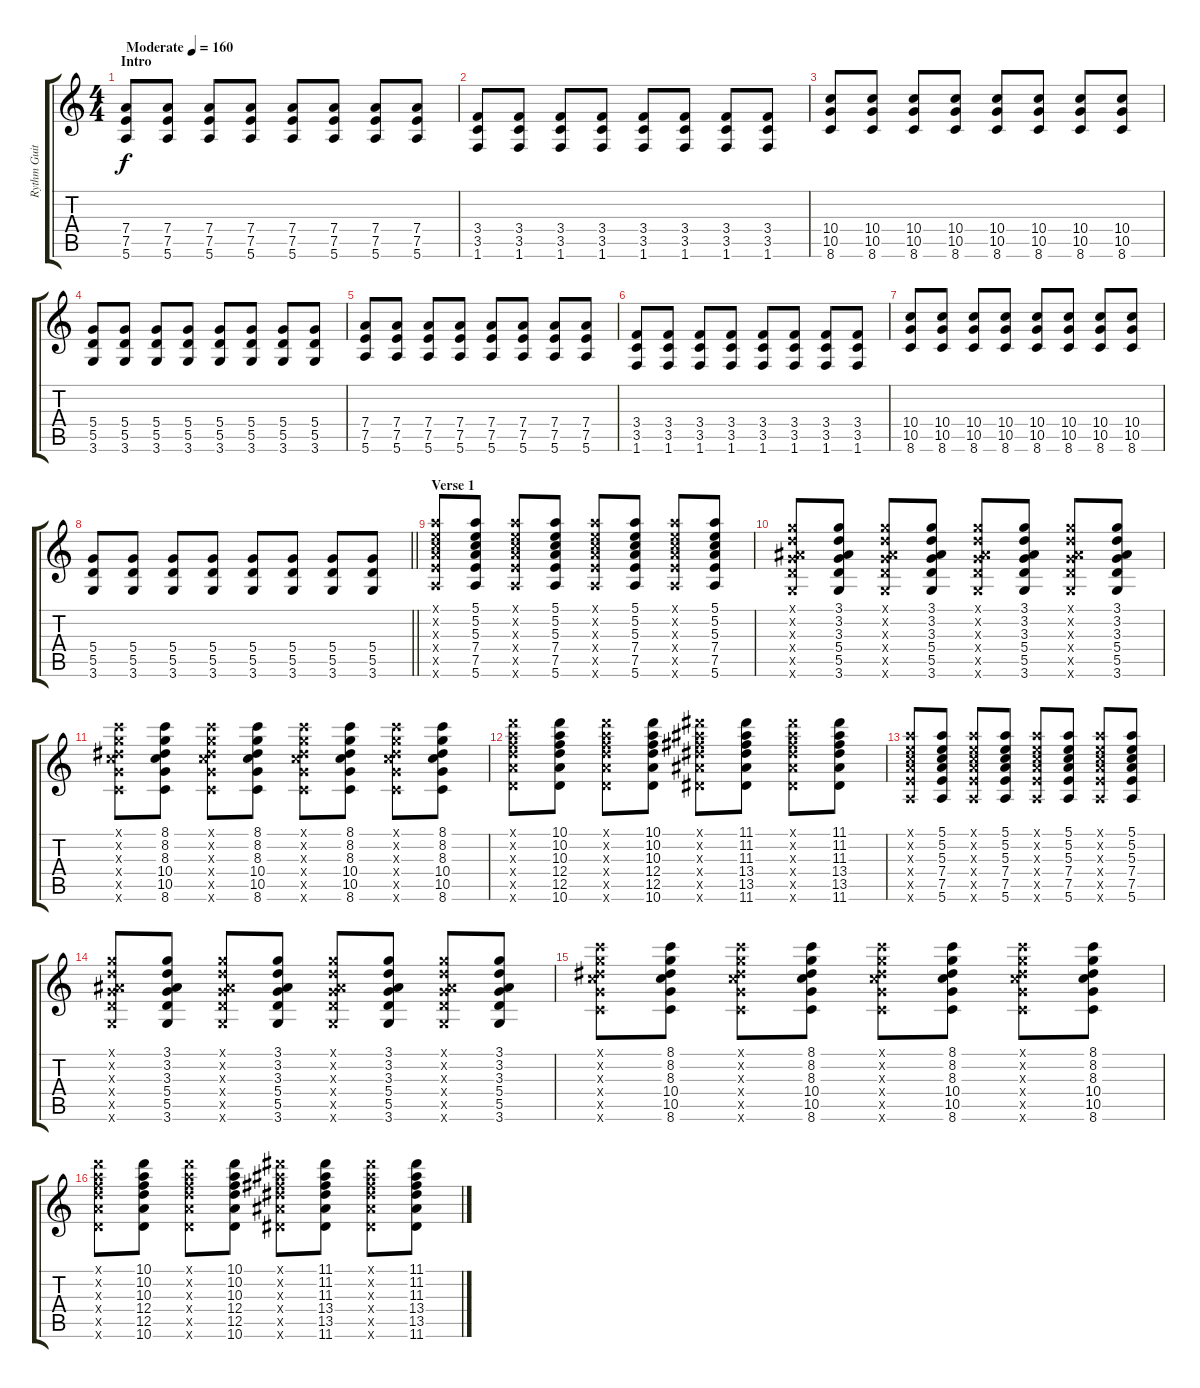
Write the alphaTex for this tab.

\track ("Rythm Guitar" "Rythm Guit") {instrument overdrivenguitar}
\staff {score tabs}
\tuning (E4 B3 G3 D3 A2 E2) {hide}
\ts (4 4)
\section ("" "Intro")
\tempo (160 "Moderate")
\clef g2
\ks c
(7.4 7.5 5.6).8{dy f instrument overdrivenguitar} (7.4 7.5 5.6).8 (7.4 7.5 5.6).8 (7.4 7.5 5.6).8 (7.4 7.5 5.6).8 (7.4 7.5 5.6).8 (7.4 7.5 5.6).8 (7.4 7.5 5.6).8 |
(3.4 3.5 1.6).8 (3.4 3.5 1.6).8 (3.4 3.5 1.6).8 (3.4 3.5 1.6).8 (3.4 3.5 1.6).8 (3.4 3.5 1.6).8 (3.4 3.5 1.6).8 (3.4 3.5 1.6).8 |
(10.4 10.5 8.6).8 (10.4 10.5 8.6).8 (10.4 10.5 8.6).8 (10.4 10.5 8.6).8 (10.4 10.5 8.6).8 (10.4 10.5 8.6).8 (10.4 10.5 8.6).8 (10.4 10.5 8.6).8 |
(5.4 5.5 3.6).8 (5.4 5.5 3.6).8 (5.4 5.5 3.6).8 (5.4 5.5 3.6).8 (5.4 5.5 3.6).8 (5.4 5.5 3.6).8 (5.4 5.5 3.6).8 (5.4 5.5 3.6).8 |
(7.4 7.5 5.6).8 (7.4 7.5 5.6).8 (7.4 7.5 5.6).8 (7.4 7.5 5.6).8 (7.4 7.5 5.6).8 (7.4 7.5 5.6).8 (7.4 7.5 5.6).8 (7.4 7.5 5.6).8 |
(3.4 3.5 1.6).8 (3.4 3.5 1.6).8 (3.4 3.5 1.6).8 (3.4 3.5 1.6).8 (3.4 3.5 1.6).8 (3.4 3.5 1.6).8 (3.4 3.5 1.6).8 (3.4 3.5 1.6).8 |
(10.4 10.5 8.6).8 (10.4 10.5 8.6).8 (10.4 10.5 8.6).8 (10.4 10.5 8.6).8 (10.4 10.5 8.6).8 (10.4 10.5 8.6).8 (10.4 10.5 8.6).8 (10.4 10.5 8.6).8 |
\barLineRight lightlight
(5.4 5.5 3.6).8 (5.4 5.5 3.6).8 (5.4 5.5 3.6).8 (5.4 5.5 3.6).8 (5.4 5.5 3.6).8 (5.4 5.5 3.6).8 (5.4 5.5 3.6).8 (5.4 5.5 3.6).8 |
\section ("" "Verse 1")
(5.1{x} 5.2{x} 5.3{x} 7.4{x} 7.5{x} 5.6{x}).8 (5.1 5.2 5.3 7.4 7.5 5.6).8 (5.1{x} 5.2{x} 5.3{x} 7.4{x} 7.5{x} 5.6{x}).8 (5.1 5.2 5.3 7.4 7.5 5.6).8 (5.1{x} 5.2{x} 5.3{x} 7.4{x} 7.5{x} 5.6{x}).8 (5.1 5.2 5.3 7.4 7.5 5.6).8 (5.1{x} 5.2{x} 5.3{x} 7.4{x} 7.5{x} 5.6{x}).8 (5.1 5.2 5.3 7.4 7.5 5.6).8 |
(3.1{x} 3.2{x} 3.3{x} 5.4{x} 5.5{x} 3.6{x}).8 (3.1 3.2 3.3 5.4 5.5 3.6).8 (3.1{x} 3.2{x} 3.3{x} 5.4{x} 5.5{x} 3.6{x}).8 (3.1 3.2 3.3 5.4 5.5 3.6).8 (3.1{x} 3.2{x} 3.3{x} 5.4{x} 5.5{x} 3.6{x}).8 (3.1 3.2 3.3 5.4 5.5 3.6).8 (3.1{x} 3.2{x} 3.3{x} 5.4{x} 5.5{x} 3.6{x}).8 (3.1 3.2 3.3 5.4 5.5 3.6).8 |
(8.1{x} 8.2{x} 8.3{x} 10.4{x} 10.5{x} 8.6{x}).8 (8.1 8.2 8.3 10.4 10.5 8.6).8 (8.1{x} 8.2{x} 8.3{x} 10.4{x} 10.5{x} 8.6{x}).8 (8.1 8.2 8.3 10.4 10.5 8.6).8 (8.1{x} 8.2{x} 8.3{x} 10.4{x} 10.5{x} 8.6{x}).8 (8.1 8.2 8.3 10.4 10.5 8.6).8 (8.1{x} 8.2{x} 8.3{x} 10.4{x} 10.5{x} 8.6{x}).8 (8.1 8.2 8.3 10.4 10.5 8.6).8 |
(10.1{x} 10.2{x} 10.3{x} 12.4{x} 12.5{x} 10.6{x}).8 (10.1 10.2 10.3 12.4 12.5 10.6).8 (10.1{x} 10.2{x} 10.3{x} 12.4{x} 12.5{x} 10.6{x}).8 (10.1 10.2 10.3 12.4 12.5 10.6).8 (11.1{x} 11.2{x} 11.3{x} 13.4{x} 13.5{x} 11.6{x}).8 (11.1 11.2 11.3 13.4 13.5 11.6).8 (11.1{x} 11.2{x} 11.3{x} 13.4{x} 13.5{x} 11.6{x}).8 (11.1 11.2 11.3 13.4 13.5 11.6).8 |
(5.1{x} 5.2{x} 5.3{x} 7.4{x} 7.5{x} 5.6{x}).8 (5.1 5.2 5.3 7.4 7.5 5.6).8 (5.1{x} 5.2{x} 5.3{x} 7.4{x} 7.5{x} 5.6{x}).8 (5.1 5.2 5.3 7.4 7.5 5.6).8 (5.1{x} 5.2{x} 5.3{x} 7.4{x} 7.5{x} 5.6{x}).8 (5.1 5.2 5.3 7.4 7.5 5.6).8 (5.1{x} 5.2{x} 5.3{x} 7.4{x} 7.5{x} 5.6{x}).8 (5.1 5.2 5.3 7.4 7.5 5.6).8 |
(3.1{x} 3.2{x} 3.3{x} 5.4{x} 5.5{x} 3.6{x}).8 (3.1 3.2 3.3 5.4 5.5 3.6).8 (3.1{x} 3.2{x} 3.3{x} 5.4{x} 5.5{x} 3.6{x}).8 (3.1 3.2 3.3 5.4 5.5 3.6).8 (3.1{x} 3.2{x} 3.3{x} 5.4{x} 5.5{x} 3.6{x}).8 (3.1 3.2 3.3 5.4 5.5 3.6).8 (3.1{x} 3.2{x} 3.3{x} 5.4{x} 5.5{x} 3.6{x}).8 (3.1 3.2 3.3 5.4 5.5 3.6).8 |
(8.1{x} 8.2{x} 8.3{x} 10.4{x} 10.5{x} 8.6{x}).8 (8.1 8.2 8.3 10.4 10.5 8.6).8 (8.1{x} 8.2{x} 8.3{x} 10.4{x} 10.5{x} 8.6{x}).8 (8.1 8.2 8.3 10.4 10.5 8.6).8 (8.1{x} 8.2{x} 8.3{x} 10.4{x} 10.5{x} 8.6{x}).8 (8.1 8.2 8.3 10.4 10.5 8.6).8 (8.1{x} 8.2{x} 8.3{x} 10.4{x} 10.5{x} 8.6{x}).8 (8.1 8.2 8.3 10.4 10.5 8.6).8 |
(10.1{x} 10.2{x} 10.3{x} 12.4{x} 12.5{x} 10.6{x}).8 (10.1 10.2 10.3 12.4 12.5 10.6).8 (10.1{x} 10.2{x} 10.3{x} 12.4{x} 12.5{x} 10.6{x}).8 (10.1 10.2 10.3 12.4 12.5 10.6).8 (11.1{x} 11.2{x} 11.3{x} 13.4{x} 13.5{x} 11.6{x}).8 (11.1 11.2 11.3 13.4 13.5 11.6).8 (11.1{x} 11.2{x} 11.3{x} 13.4{x} 13.5{x} 11.6{x}).8 (11.1 11.2 11.3 13.4 13.5 11.6).8
